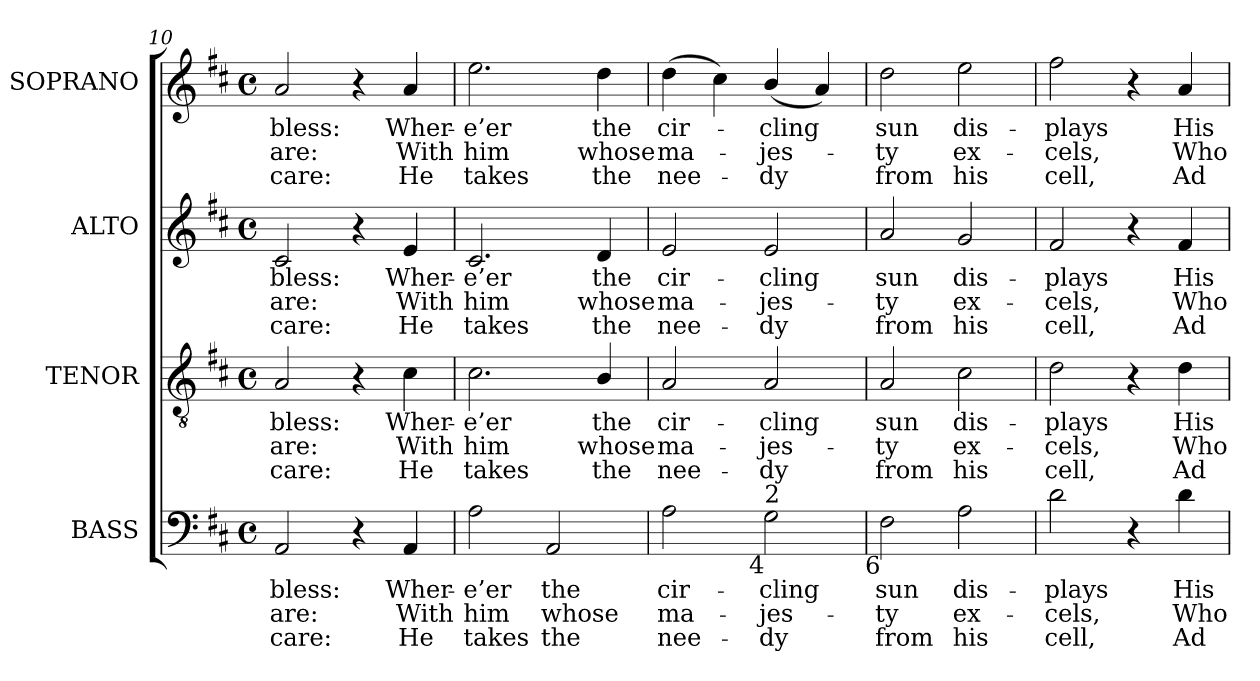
**kern	**text	**text	**text	**kern	**text	**text	**text	**kern	**text	**text	**text	**kern	**text	**text	**text
*part4	*part4	*part4	*part4	*part3	*part3	*part3	*part3	*part2	*part2	*part2	*part2	*part1	*part1	*part1	*part1
*staff4	*staff4	*staff4	*staff4	*staff3	*staff3	*staff3	*staff3	*staff2	*staff2	*staff2	*staff2	*staff1	*staff1	*staff1	*staff1
*I"BASS	*	*	*	*I"TENOR	*	*	*	*I"ALTO	*	*	*	*I"SOPRANO	*	*	*
*I'B.	*	*	*	*I'T.	*	*	*	*I'A.	*	*	*	*I'S.	*	*	*
*clefF4	*	*	*	*clefGv2	*	*	*	*clefG2	*	*	*	*clefG2	*	*	*
*	*	*	*	*ITrd7c12	*	*	*	*	*	*	*	*	*	*	*
*k[f#c#]	*	*	*	*k[f#c#]	*	*	*	*k[f#c#]	*	*	*	*k[f#c#]	*	*	*
*D:	*	*	*	*D:	*	*	*	*D:	*	*	*	*D:	*	*	*
*M4/4	*	*	*	*M4/4	*	*	*	*M4/4	*	*	*	*M4/4	*	*	*
*met(c)	*	*	*	*met(c)	*	*	*	*met(c)	*	*	*	*met(c)	*	*	*
=10	=10	=10	=10	=10	=10	=10	=10	=10	=10	=10	=10	=10	=10	=10	=10
!	!LO:LY:b:color=#000000	!LO:LY:b:color=#000000	!LO:LY:b:color=#000000	!	!	!	!	!	!	!	!	!	!	!	!
!	!	!	!	!	!LO:LY:b:color=#000000	!LO:LY:b:color=#000000	!LO:LY:b:color=#000000	!	!	!	!	!	!	!	!
!	!	!	!	!	!	!	!	!	!LO:LY:b:color=#000000	!LO:LY:b:color=#000000	!LO:LY:b:color=#000000	!	!	!	!
!	!	!	!	!	!	!	!	!	!	!	!	!	!LO:LY:b:color=#000000	!LO:LY:b:color=#000000	!LO:LY:b:color=#000000
2AAi/	bless:	are:	care:	2AAi/	bless:	are:	care:	2c#i/	bless:	are:	care:	2ai/	bless:	are:	care:
4r	.	.	.	4r	.	.	.	4r	.	.	.	4r	.	.	.
!	!LO:LY:b:color=#000000	!LO:LY:b:color=#000000	!LO:LY:b:color=#000000	!	!	!	!	!	!	!	!	!	!	!	!
!	!	!	!	!	!LO:LY:b:color=#000000	!LO:LY:b:color=#000000	!LO:LY:b:color=#000000	!	!	!	!	!	!	!	!
!	!	!	!	!	!	!	!	!	!LO:LY:b:color=#000000	!LO:LY:b:color=#000000	!LO:LY:b:color=#000000	!	!	!	!
!	!	!	!	!	!	!	!	!	!	!	!	!	!LO:LY:b:color=#000000	!LO:LY:b:color=#000000	!LO:LY:b:color=#000000
4AAi/	Wher-	With	He	4C#i\	Wher-	With	He	4ei/	Wher-	With	He	4ai/	Wher-	With	He
=11	=11	=11	=11	=11	=11	=11	=11	=11	=11	=11	=11	=11	=11	=11	=11
!	!LO:LY:b:color=#000000	!LO:LY:b:color=#000000	!LO:LY:b:color=#000000	!	!	!	!	!	!	!	!	!	!	!	!
!	!	!	!	!	!LO:LY:b:color=#000000	!LO:LY:b:color=#000000	!LO:LY:b:color=#000000	!	!	!	!	!	!	!	!
!	!	!	!	!	!	!	!	!	!LO:LY:b:color=#000000	!LO:LY:b:color=#000000	!LO:LY:b:color=#000000	!	!	!	!
!	!	!	!	!	!	!	!	!	!	!	!	!	!LO:LY:b:color=#000000	!LO:LY:b:color=#000000	!LO:LY:b:color=#000000
2Ai\	-e’er	him	takes	2.C#i\	-e’er	him	takes	2.c#i/	-e’er	him	takes	2.eei\	-e’er	him	takes
!	!LO:LY:b:color=#000000	!LO:LY:b:color=#000000	!LO:LY:b:color=#000000	!	!	!	!	!	!	!	!	!	!	!	!
2AAi/	the	whose	the	.	.	.	.	.	.	.	.	.	.	.	.
!	!	!	!	!	!LO:LY:b:color=#000000	!LO:LY:b:color=#000000	!LO:LY:b:color=#000000	!	!	!	!	!	!	!	!
!	!	!	!	!	!	!	!	!	!LO:LY:b:color=#000000	!LO:LY:b:color=#000000	!LO:LY:b:color=#000000	!	!	!	!
!	!	!	!	!	!	!	!	!	!	!	!	!	!LO:LY:b:color=#000000	!LO:LY:b:color=#000000	!LO:LY:b:color=#000000
.	.	.	.	4BBi/	the	whose	the	4di/	the	whose	the	4ddi\	the	whose	the
=12	=12	=12	=12	=12	=12	=12	=12	=12	=12	=12	=12	=12	=12	=12	=12
!	!LO:LY:b:color=#000000	!LO:LY:b:color=#000000	!LO:LY:b:color=#000000	!	!	!	!	!	!	!	!	!	!	!	!
!	!	!	!	!	!LO:LY:b:color=#000000	!LO:LY:b:color=#000000	!LO:LY:b:color=#000000	!	!	!	!	!	!	!	!
!	!	!	!	!	!	!	!	!	!LO:LY:b:color=#000000	!LO:LY:b:color=#000000	!LO:LY:b:color=#000000	!	!	!	!
!	!	!	!	!	!	!	!	!	!	!	!	!	!LO:LY:b:color=#000000	!LO:LY:b:color=#000000	!LO:LY:b:color=#000000
2Ai\	cir-	ma-	nee-	2AAi/	cir-	ma-	nee-	2ei/	cir-	ma-	nee-	(4ddi\	cir-	ma-	nee-
.	.	.	.	.	.	.	.	.	.	.	.	4cc#i\)	.	.	.
!	!LO:LY:b:color=#000000	!LO:LY:b:color=#000000	!LO:LY:b:color=#000000	!	!	!	!	!	!	!	!	!	!	!	!
!	!	!	!	!	!LO:LY:b:color=#000000	!LO:LY:b:color=#000000	!LO:LY:b:color=#000000	!	!	!	!	!	!	!	!
!	!	!	!	!	!	!	!	!	!LO:LY:b:color=#000000	!LO:LY:b:color=#000000	!LO:LY:b:color=#000000	!	!	!	!
!LO:TX:b:rj:t=4	!	!	!	!	!	!	!	!	!	!	!	!	!	!	!
!LO:TX:t=2	!	!	!	!	!	!	!	!	!	!	!	!	!	!	!
!	!	!	!	!	!	!	!	!	!	!	!	!	!LO:LY:b:color=#000000	!LO:LY:b:color=#000000	!LO:LY:b:color=#000000
2Gi\	-cling	-jes-	-dy	2AAi/	-cling	-jes-	-dy	2ei/	-cling	-jes-	-dy	(4bi/	-cling	-jes-	-dy
.	.	.	.	.	.	.	.	.	.	.	.	4ai/)	.	.	.
=13	=13	=13	=13	=13	=13	=13	=13	=13	=13	=13	=13	=13	=13	=13	=13
!	!LO:LY:b:color=#000000	!LO:LY:b:color=#000000	!LO:LY:b:color=#000000	!	!	!	!	!	!	!	!	!	!	!	!
!	!	!	!	!	!LO:LY:b:color=#000000	!LO:LY:b:color=#000000	!LO:LY:b:color=#000000	!	!	!	!	!	!	!	!
!	!	!	!	!	!	!	!	!	!LO:LY:b:color=#000000	!LO:LY:b:color=#000000	!LO:LY:b:color=#000000	!	!	!	!
!LO:TX:b:rj:t=6	!	!	!	!	!	!	!	!	!	!	!	!	!	!	!
!	!	!	!	!	!	!	!	!	!	!	!	!	!LO:LY:b:color=#000000	!LO:LY:b:color=#000000	!LO:LY:b:color=#000000
2F#i\	sun	-ty	from	2AAi/	sun	-ty	from	2ai/	sun	-ty	from	2ddi\	sun	-ty	from
!	!LO:LY:b:color=#000000	!LO:LY:b:color=#000000	!LO:LY:b:color=#000000	!	!	!	!	!	!	!	!	!	!	!	!
!	!	!	!	!	!LO:LY:b:color=#000000	!LO:LY:b:color=#000000	!LO:LY:b:color=#000000	!	!	!	!	!	!	!	!
!	!	!	!	!	!	!	!	!	!LO:LY:b:color=#000000	!LO:LY:b:color=#000000	!LO:LY:b:color=#000000	!	!	!	!
!	!	!	!	!	!	!	!	!	!	!	!	!	!LO:LY:b:color=#000000	!LO:LY:b:color=#000000	!LO:LY:b:color=#000000
2Ai\	dis-	ex-	his	2C#i\	dis-	ex-	his	2gi/	dis-	ex-	his	2eei\	dis-	ex-	his
!!LO:PB:g=z
=14	=14	=14	=14	=14	=14	=14	=14	=14	=14	=14	=14	=14	=14	=14	=14
!	!LO:LY:b:color=#000000	!LO:LY:b:color=#000000	!LO:LY:b:color=#000000	!	!	!	!	!	!	!	!	!	!	!	!
!	!	!	!	!	!LO:LY:b:color=#000000	!LO:LY:b:color=#000000	!LO:LY:b:color=#000000	!	!	!	!	!	!	!	!
!	!	!	!	!	!	!	!	!	!LO:LY:b:color=#000000	!LO:LY:b:color=#000000	!LO:LY:b:color=#000000	!	!	!	!
!	!	!	!	!	!	!	!	!	!	!	!	!	!LO:LY:b:color=#000000	!LO:LY:b:color=#000000	!LO:LY:b:color=#000000
2di\	-plays	-cels,	cell,	2Di\	-plays	-cels,	cell,	2f#i/	-plays	-cels,	cell,	2ff#i\	-plays	-cels,	cell,
4r	.	.	.	4r	.	.	.	4r	.	.	.	4r	.	.	.
!	!LO:LY:b:color=#000000	!LO:LY:b:color=#000000	!LO:LY:b:color=#000000	!	!	!	!	!	!	!	!	!	!	!	!
!	!	!	!	!	!LO:LY:b:color=#000000	!LO:LY:b:color=#000000	!LO:LY:b:color=#000000	!	!	!	!	!	!	!	!
!	!	!	!	!	!	!	!	!	!LO:LY:b:color=#000000	!LO:LY:b:color=#000000	!LO:LY:b:color=#000000	!	!	!	!
!	!	!	!	!	!	!	!	!	!	!	!	!	!LO:LY:b:color=#000000	!LO:LY:b:color=#000000	!LO:LY:b:color=#000000
4di\	His	Who	Ad-	4Di\	His	Who	Ad-	4f#i/	His	Who	Ad-	4ai/	His	Who	Ad-
=	=	=	=	=	=	=	=	=	=	=	=	=	=	=	=
*-	*-	*-	*-	*-	*-	*-	*-	*-	*-	*-	*-	*-	*-	*-	*-
